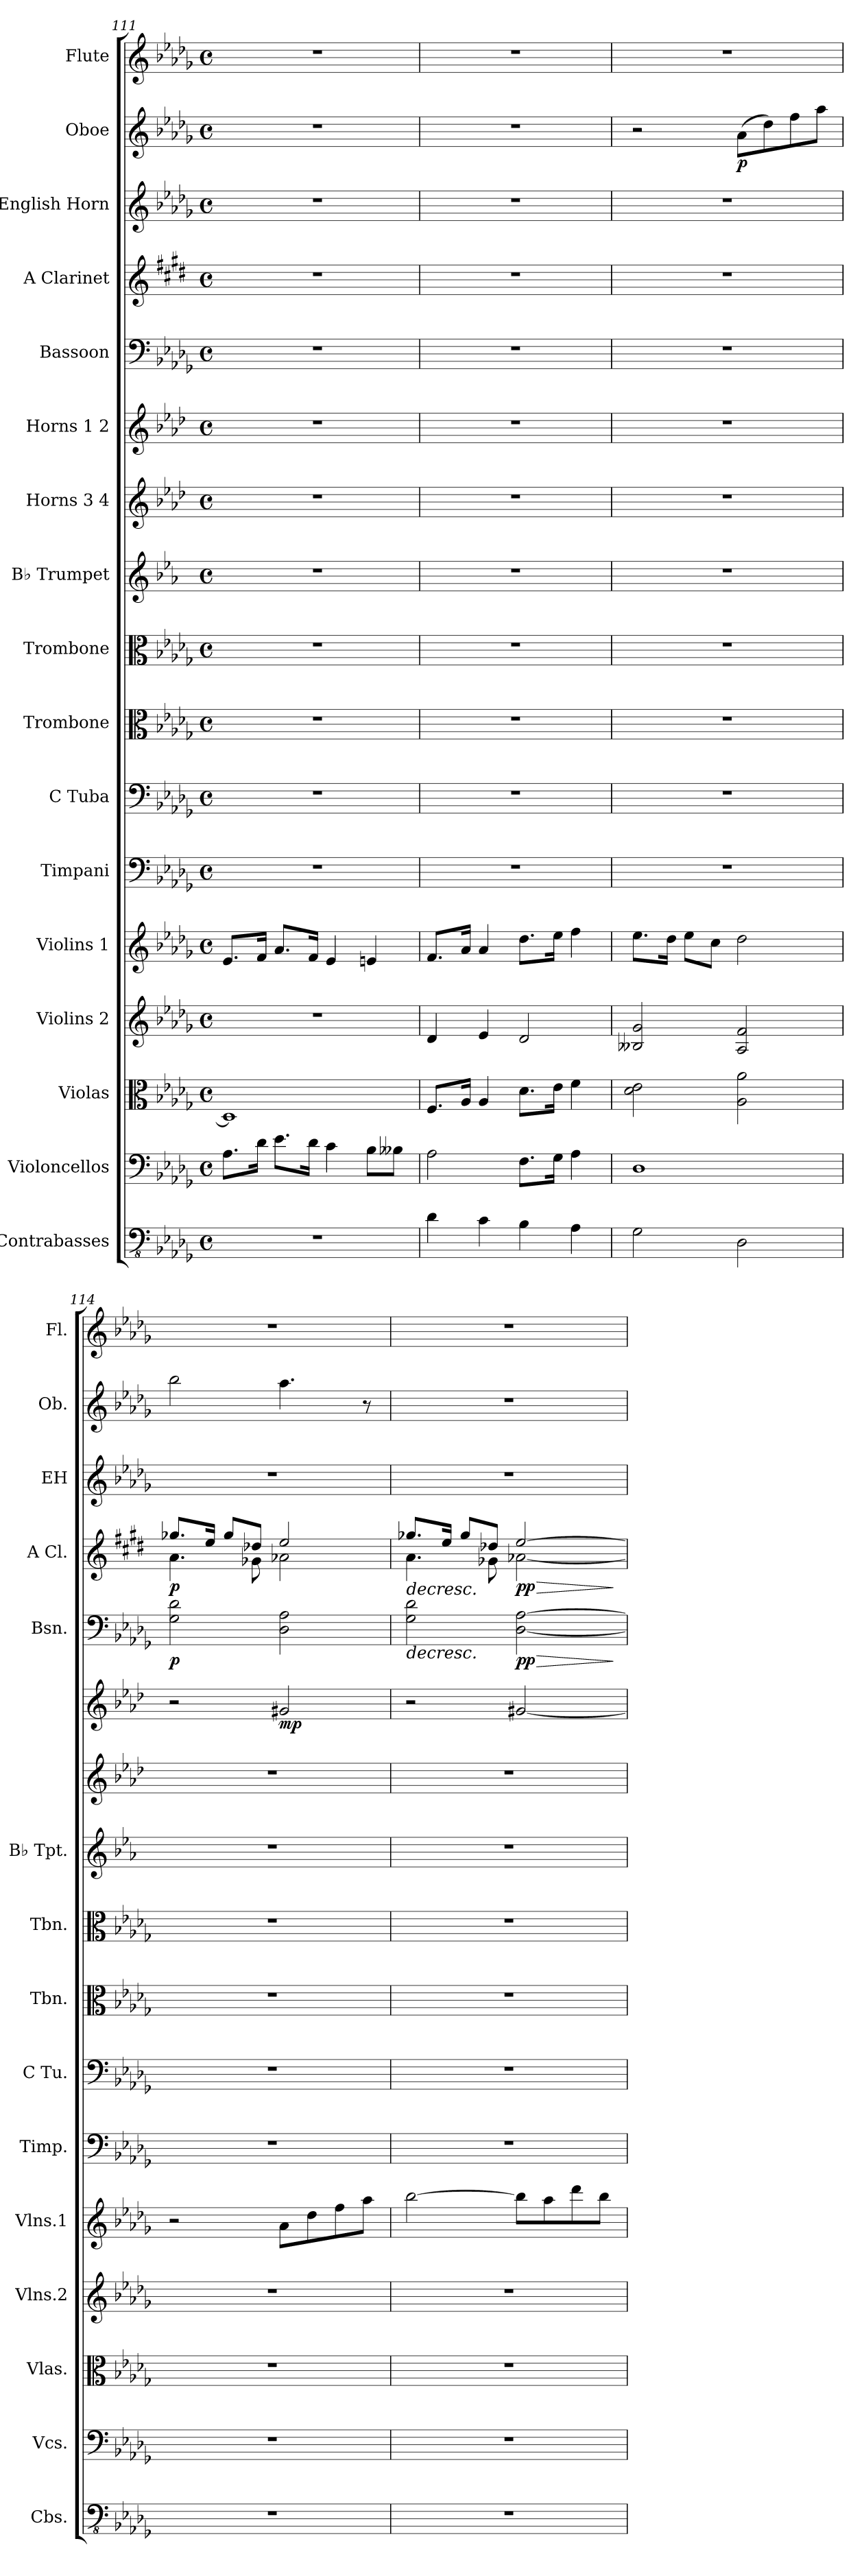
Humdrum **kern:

**kern	**kern	**kern	**kern	**kern	**kern	**kern	**kern	**kern	**kern	**kern	**kern	**dynam	**kern	**dynam	**kern	**dynam	**kern	**kern	**dynam	**kern
*part17	*part16	*part15	*part14	*part13	*part12	*part11	*part10	*part9	*part8	*part7	*part6	*part6	*part5	*part5	*part4	*part4	*part3	*part2	*part2	*part1
*staff17	*staff16	*staff15	*staff14	*staff13	*staff12	*staff11	*staff10	*staff9	*staff8	*staff7	*staff6	*staff6	*staff5	*staff5	*staff4	*staff4	*staff3	*staff2	*staff2	*staff1
*I"Contrabasses	*I"Violoncellos	*I"Violas	*I"Violins 2	*I"Violins 1	*I"Timpani	*I"C Tuba	*I"Trombone	*I"Trombone	*I"B♭ Trumpet	*I"Horns 3 4	*I"Horns 1 2	*	*I"Bassoon	*	*I"A Clarinet	*	*I"English Horn	*I"Oboe	*	*I"Flute
*I'Cbs.	*I'Vcs.	*I'Vlas.	*I'Vlns.2	*I'Vlns.1	*I'Timp.	*I'C Tu.	*I'Tbn.	*I'Tbn.	*I'B♭ Tpt.	*	*	*	*I'Bsn.	*	*I'A Cl.	*	*I'EH	*I'Ob.	*	*I'Fl.
!!LO:PB:g=z
*clefFv4	*clefF4	*clefC3	*clefG2	*clefG2	*clefF4	*clefF4	*clefC3	*clefC3	*clefG2	*clefG2	*clefG2	*	*clefF4	*	*clefG2	*	*clefG2	*clefG2	*	*clefG2
*	*	*	*	*	*	*	*	*	*ITrd1c2	*ITrd4c7	*ITrd4c7	*	*	*	*ITrd2c3	*	*	*	*	*
*k[b-e-a-d-g-]	*k[b-e-a-d-g-]	*k[b-e-a-d-g-]	*k[b-e-a-d-g-]	*k[b-e-a-d-g-]	*k[b-e-a-d-g-]	*k[b-e-a-d-g-]	*k[b-e-a-d-g-]	*k[b-e-a-d-g-]	*k[b-e-a-d-g-]	*k[b-e-a-d-g-]	*k[b-e-a-d-g-]	*	*k[b-e-a-d-g-]	*	*k[f#c#g#d#a#e#b#]	*	*k[b-e-a-d-g-]	*k[b-e-a-d-g-]	*	*k[b-e-a-d-g-]
*M4/4	*M4/4	*M4/4	*M4/4	*M4/4	*M4/4	*M4/4	*M4/4	*M4/4	*M4/4	*M4/4	*M4/4	*	*M4/4	*	*M4/4	*	*M4/4	*M4/4	*	*M4/4
*met(c)	*met(c)	*met(c)	*met(c)	*met(c)	*met(c)	*met(c)	*met(c)	*met(c)	*met(c)	*met(c)	*met(c)	*	*met(c)	*	*met(c)	*	*met(c)	*met(c)	*	*met(c)
=111	=111	=111	=111	=111	=111	=111	=111	=111	=111	=111	=111	=111	=111	=111	=111	=111	=111	=111	=111	=111
1r	8.A-\L	1D-]	1r	8.e-/L	1r	1r	1r	1r	1r	1r	1r	.	1r	.	1r	.	1r	1r	.	1r
.	16d-\Jk	.	.	16f/Jk	.	.	.	.	.	.	.	.	.	.	.	.	.	.	.	.
.	8.e-\L	.	.	8.a-/L	.	.	.	.	.	.	.	.	.	.	.	.	.	.	.	.
.	16d-\Jk	.	.	16f/Jk	.	.	.	.	.	.	.	.	.	.	.	.	.	.	.	.
.	4c\	.	.	4e-/	.	.	.	.	.	.	.	.	.	.	.	.	.	.	.	.
.	8B-\L	.	.	4en/	.	.	.	.	.	.	.	.	.	.	.	.	.	.	.	.
.	8B--X\J	.	.	.	.	.	.	.	.	.	.	.	.	.	.	.	.	.	.	.
=112	=112	=112	=112	=112	=112	=112	=112	=112	=112	=112	=112	=112	=112	=112	=112	=112	=112	=112	=112	=112
4D-\	2A-\	8.F/L	4d-/	8.f/L	1r	1r	1r	1r	1r	1r	1r	.	1r	.	1r	.	1r	1r	.	1r
.	.	16A-/Jk	.	16a-/Jk	.	.	.	.	.	.	.	.	.	.	.	.	.	.	.	.
4C\	.	4A-/	4e-/	4a-/	.	.	.	.	.	.	.	.	.	.	.	.	.	.	.	.
4BB-\	8.F\L	8.d-\L	2d-/	8.dd-\L	.	.	.	.	.	.	.	.	.	.	.	.	.	.	.	.
.	16G-\Jk	16e-\Jk	.	16ee-\Jk	.	.	.	.	.	.	.	.	.	.	.	.	.	.	.	.
4AA-\	4A-\	4f\	.	4ff\	.	.	.	.	.	.	.	.	.	.	.	.	.	.	.	.
=113	=113	=113	=113	=113	=113	=113	=113	=113	=113	=113	=113	=113	=113	=113	=113	=113	=113	=113	=113	=113
2GG-\	1D-	2d-\ 2e-\	2B--X/ 2g-/	8.ee-\L	1r	1r	1r	1r	1r	1r	1r	.	1r	.	1r	.	1r	2r	.	1r
.	.	.	.	16dd-\Jk	.	.	.	.	.	.	.	.	.	.	.	.	.	.	.	.
.	.	.	.	8ee-\L	.	.	.	.	.	.	.	.	.	.	.	.	.	.	.	.
.	.	.	.	8cc\J	.	.	.	.	.	.	.	.	.	.	.	.	.	.	.	.
!	!	!	!	!	!	!	!	!	!	!	!	!	!	!	!	!	!	!	!LO:DY:b	!
2DD-\	.	2A-\ 2a-\	2A-/ 2f/	2dd-\	.	.	.	.	.	.	.	.	.	.	.	.	.	(>8a-\L	p	.
.	.	.	.	.	.	.	.	.	.	.	.	.	.	.	.	.	.	8dd-\)	.	.
.	.	.	.	.	.	.	.	.	.	.	.	.	.	.	.	.	.	8ff\	.	.
.	.	.	.	.	.	.	.	.	.	.	.	.	.	.	.	.	.	8aa-\J	.	.
=114	=114	=114	=114	=114	=114	=114	=114	=114	=114	=114	=114	=114	=114	=114	=114	=114	=114	=114	=114	=114
*	*	*	*	*	*	*	*	*	*	*	*	*	*	*	*^	*	*	*	*	*
!	!	!	!	!	!	!	!	!	!	!	!	!	!	!LO:DY:b	!	!	!LO:DY:b	!	!	!	!
1r	1r	1r	1r	2r	1r	1r	1r	1r	1r	1r	2r	.	2G-\ 2d-\	p	8.ee-X/L	4.f#\	p	1r	2bb-\	.	1r
.	.	.	.	.	.	.	.	.	.	.	.	.	.	.	16cc#/Jk	.	.	.	.	.	.
.	.	.	.	.	.	.	.	.	.	.	.	.	.	.	8ee-/L	.	.	.	.	.	.
.	.	.	.	.	.	.	.	.	.	.	.	.	.	.	8b-X/J	8e-X\	.	.	.	.	.
!	!	!	!	!	!	!	!	!	!	!	!	!LO:DY:b	!	!	!	!	!	!	!	!	!
.	.	.	.	8a-\L	.	.	.	.	.	.	2c#X/	mp	2D-\ 2A-\	.	2cc#/	2fn\	.	.	4.aa-\	.	.
.	.	.	.	8dd-\	.	.	.	.	.	.	.	.	.	.	.	.	.	.	.	.	.
.	.	.	.	8ff\	.	.	.	.	.	.	.	.	.	.	.	.	.	.	.	.	.
.	.	.	.	8aa-\J	.	.	.	.	.	.	.	.	.	.	.	.	.	.	8r	.	.
!!LO:PB:g=z
=115	=115	=115	=115	=115	=115	=115	=115	=115	=115	=115	=115	=115	=115	=115	=115	=115	=115	=115	=115	=115	=115
!	!	!	!	!	!	!	!	!	!	!	!	!	!	!LO:HP:b	!	!	!LO:HP:b	!	!	!	!
1r	1r	1r	1r	[2bb-\	1r	1r	1r	1r	1r	1r	2r	.	2G-\ 2d-\	>	8.ee-X/L	4.f#\	>	1r	1r	.	1r
.	.	.	.	.	.	.	.	.	.	.	.	.	.	.	16cc#/Jk	.	.	.	.	.	.
.	.	.	.	.	.	.	.	.	.	.	.	.	.	.	8ee-/L	.	.	.	.	.	.
.	.	.	.	.	.	.	.	.	.	.	.	.	.	.	8b-X/J	8e-X\	.	.	.	.	.
!	!	!	!	!	!	!	!	!	!	!	!	!	!	!LO:HP:b	!	!	!LO:HP:b	!	!	!	!
!	!	!	!	!	!	!	!	!	!	!	!	!	!	!LO:DY:n=1:b	!	!	!LO:DY:n=1:b	!	!	!	!
.	.	.	.	8bb-\L]	.	.	.	.	.	.	[2c#X/	.	[2D-\ [2A-\	> pp	[2cc#/	[2fn\	> pp	.	.	.	.
.	.	.	.	8aa-\	.	.	.	.	.	.	.	.	.	.	.	.	.	.	.	.	.
.	.	.	.	8ddd-\	.	.	.	.	.	.	.	.	.	.	.	.	.	.	.	.	.
.	.	.	.	8bb-\J	.	.	.	.	.	.	.	.	.	.	.	.	.	.	.	.	.
*	*	*	*	*	*	*	*	*	*	*	*	*	*	*	*v	*v	*	*	*	*	*
.	.	.	.	.	.	.	.	.	.	.	.	.	.	] ]	.	] ]	.	.	.	.
=	=	=	=	=	=	=	=	=	=	=	=	=	=	=	=	=	=	=	=	=
*-	*-	*-	*-	*-	*-	*-	*-	*-	*-	*-	*-	*-	*-	*-	*-	*-	*-	*-	*-	*-
